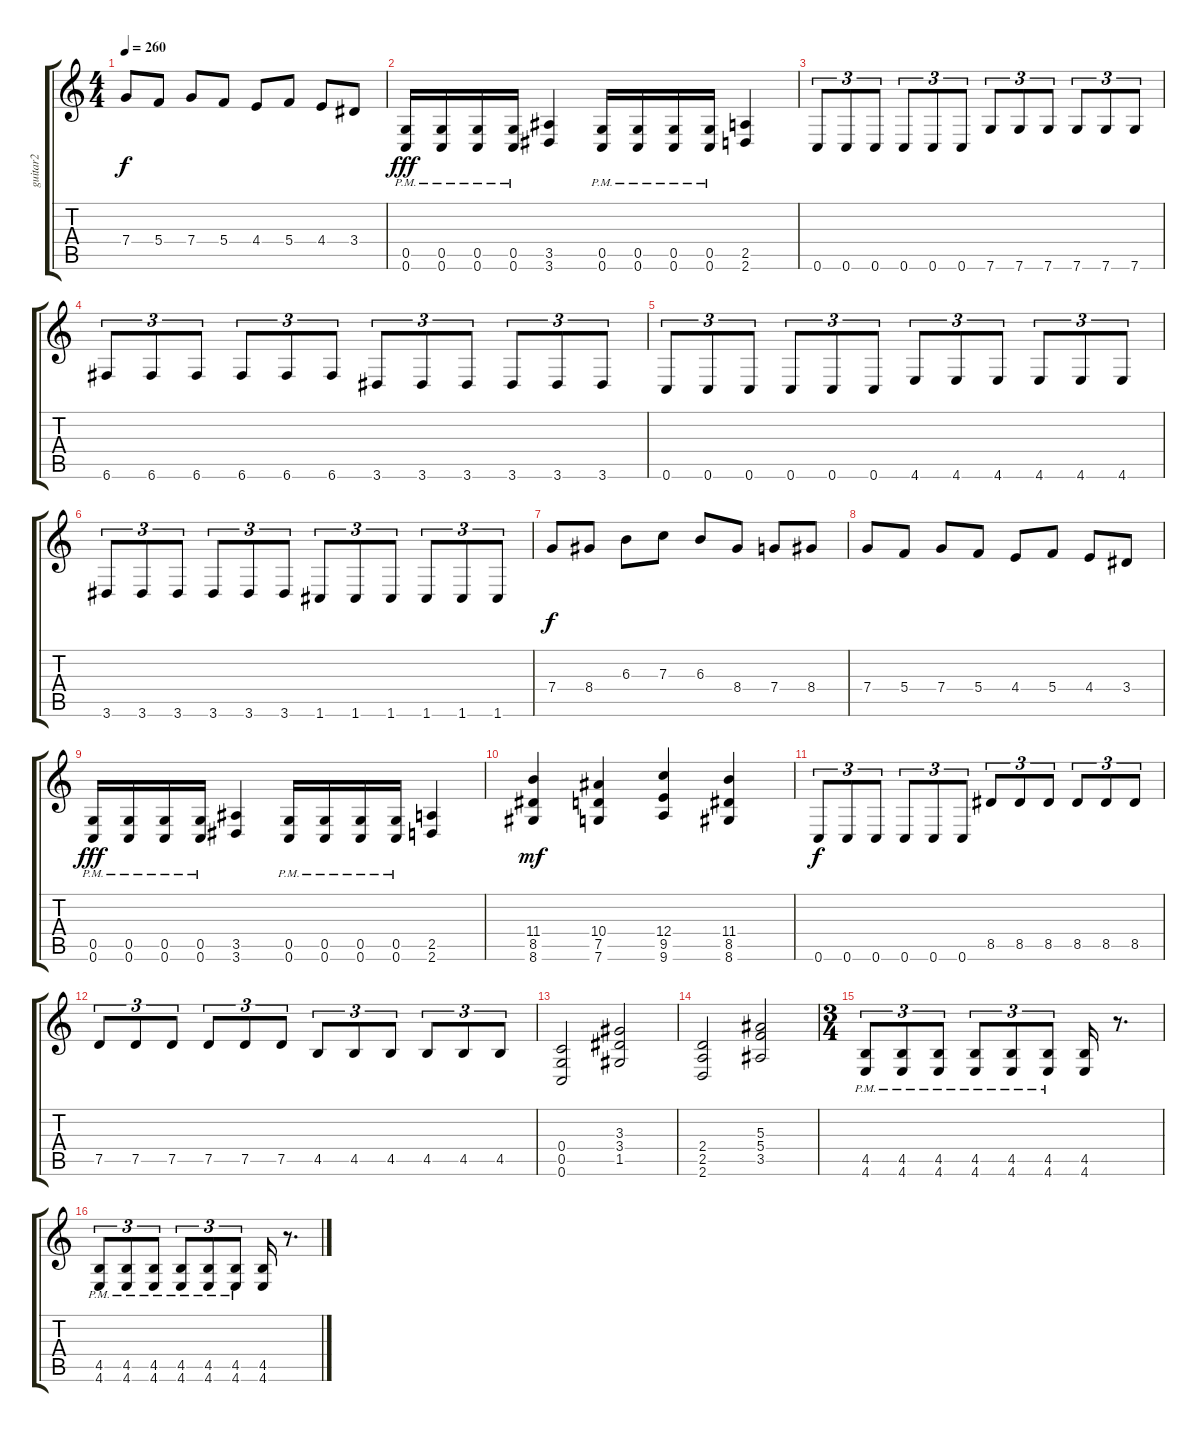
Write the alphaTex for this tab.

\track ("guitar2" "guitar2") {instrument distortionguitar}
\staff {score tabs}
\tuning (D4 A3 F3 C3 G2 C2) {hide}
\ts (4 4)
\tempo 260
\clef g2
\ks c
7.4.8{dy f} 5.4.8 7.4.8 5.4.8 4.4.8 5.4.8 4.4.8 3.4.8 |
(0.5{pm} 0.6{pm}).16{dy fff} (0.5{pm} 0.6{pm}).16 (0.5{pm} 0.6{pm}).16 (0.5{pm} 0.6{pm}).16 (3.5 3.6).4 (0.5{pm} 0.6{pm}).16 (0.5{pm} 0.6{pm}).16 (0.5{pm} 0.6{pm}).16 (0.5{pm} 0.6{pm}).16 (2.5 2.6).4 |
0.6.8{tu (3 2)} 0.6.8{tu (3 2)} 0.6.8{tu (3 2)} 0.6.8{tu (3 2)} 0.6.8{tu (3 2)} 0.6.8{tu (3 2)} 7.6.8{tu (3 2)} 7.6.8{tu (3 2)} 7.6.8{tu (3 2)} 7.6.8{tu (3 2)} 7.6.8{tu (3 2)} 7.6.8{tu (3 2)} |
6.6.8{tu (3 2)} 6.6.8{tu (3 2)} 6.6.8{tu (3 2)} 6.6.8{tu (3 2)} 6.6.8{tu (3 2)} 6.6.8{tu (3 2)} 3.6.8{tu (3 2)} 3.6.8{tu (3 2)} 3.6.8{tu (3 2)} 3.6.8{tu (3 2)} 3.6.8{tu (3 2)} 3.6.8{tu (3 2)} |
0.6.8{tu (3 2) balance 8} 0.6.8{tu (3 2)} 0.6.8{tu (3 2)} 0.6.8{tu (3 2)} 0.6.8{tu (3 2)} 0.6.8{tu (3 2)} 4.6.8{tu (3 2)} 4.6.8{tu (3 2)} 4.6.8{tu (3 2)} 4.6.8{tu (3 2)} 4.6.8{tu (3 2)} 4.6.8{tu (3 2)} |
3.6.8{tu (3 2)} 3.6.8{tu (3 2)} 3.6.8{tu (3 2)} 3.6.8{tu (3 2)} 3.6.8{tu (3 2)} 3.6.8{tu (3 2)} 1.6.8{tu (3 2)} 1.6.8{tu (3 2)} 1.6.8{tu (3 2)} 1.6.8{tu (3 2)} 1.6.8{tu (3 2)} 1.6.8{tu (3 2)} |
7.4.8{dy f balance 16} 8.4.8 6.3.8 7.3.8 6.3.8 8.4.8 7.4.8 8.4.8 |
7.4.8 5.4.8 7.4.8 5.4.8 4.4.8 5.4.8 4.4.8 3.4.8 |
(0.5{pm} 0.6{pm}).16{dy fff} (0.5{pm} 0.6{pm}).16 (0.5{pm} 0.6{pm}).16 (0.5{pm} 0.6{pm}).16 (3.5 3.6).4 (0.5{pm} 0.6{pm}).16 (0.5{pm} 0.6{pm}).16 (0.5{pm} 0.6{pm}).16 (0.5{pm} 0.6{pm}).16 (2.5 2.6).4 |
(11.4 8.5 8.6).4{dy mf} (10.4 7.5 7.6).4 (12.4 9.5 9.6).4 (11.4 8.5 8.6).4 |
0.6.8{tu (3 2) dy f} 0.6.8{tu (3 2)} 0.6.8{tu (3 2)} 0.6.8{tu (3 2)} 0.6.8{tu (3 2)} 0.6.8{tu (3 2)} 8.5.8{tu (3 2)} 8.5.8{tu (3 2)} 8.5.8{tu (3 2)} 8.5.8{tu (3 2)} 8.5.8{tu (3 2)} 8.5.8{tu (3 2)} |
7.5.8{tu (3 2)} 7.5.8{tu (3 2)} 7.5.8{tu (3 2)} 7.5.8{tu (3 2)} 7.5.8{tu (3 2)} 7.5.8{tu (3 2)} 4.5.8{tu (3 2)} 4.5.8{tu (3 2)} 4.5.8{tu (3 2)} 4.5.8{tu (3 2)} 4.5.8{tu (3 2)} 4.5.8{tu (3 2)} |
(0.4 0.5 0.6).2 (3.3 3.4 1.5).2 |
(2.4 2.5 2.6).2 (5.3 5.4 3.5).2 |
\ts (3 4)
(4.5{pm} 4.6{pm}).8{tu (3 2)} (4.5{pm} 4.6{pm}).8{tu (3 2)} (4.5{pm} 4.6{pm}).8{tu (3 2)} (4.5{pm} 4.6{pm}).8{tu (3 2)} (4.5{pm} 4.6{pm}).8{tu (3 2)} (4.5{pm} 4.6{pm}).8{tu (3 2)} (4.5 4.6).16 r.8{d} |
(4.5{pm} 4.6{pm}).8{tu (3 2)} (4.5{pm} 4.6{pm}).8{tu (3 2)} (4.5{pm} 4.6{pm}).8{tu (3 2)} (4.5{pm} 4.6{pm}).8{tu (3 2)} (4.5{pm} 4.6{pm}).8{tu (3 2)} (4.5{pm} 4.6{pm}).8{tu (3 2)} (4.5 4.6).16 r.8{d}
